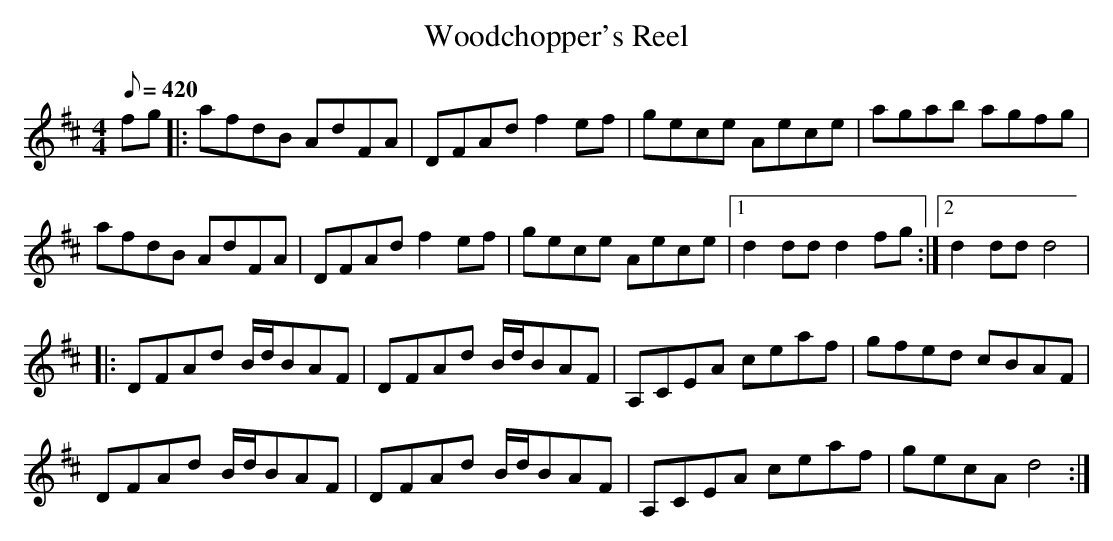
X:1
T:Woodchopper's Reel
M:4/4
L:1/8
Q:1/8=420
K:D
fg|:afdB AdFA|DFAd f2ef|gece Aece|agab agfg|
afdB AdFA|DFAd f2ef|gece Aece|1 d2dd d2fg:|2 d2dd d4 |
|:DFAd B/d/BAF|DFAd B/d/BAF|A,CEA ceaf|gfed cBAF|
DFAd B/d/BAF|DFAd B/d/BAF|A,CEA ceaf|gecA d4:|
